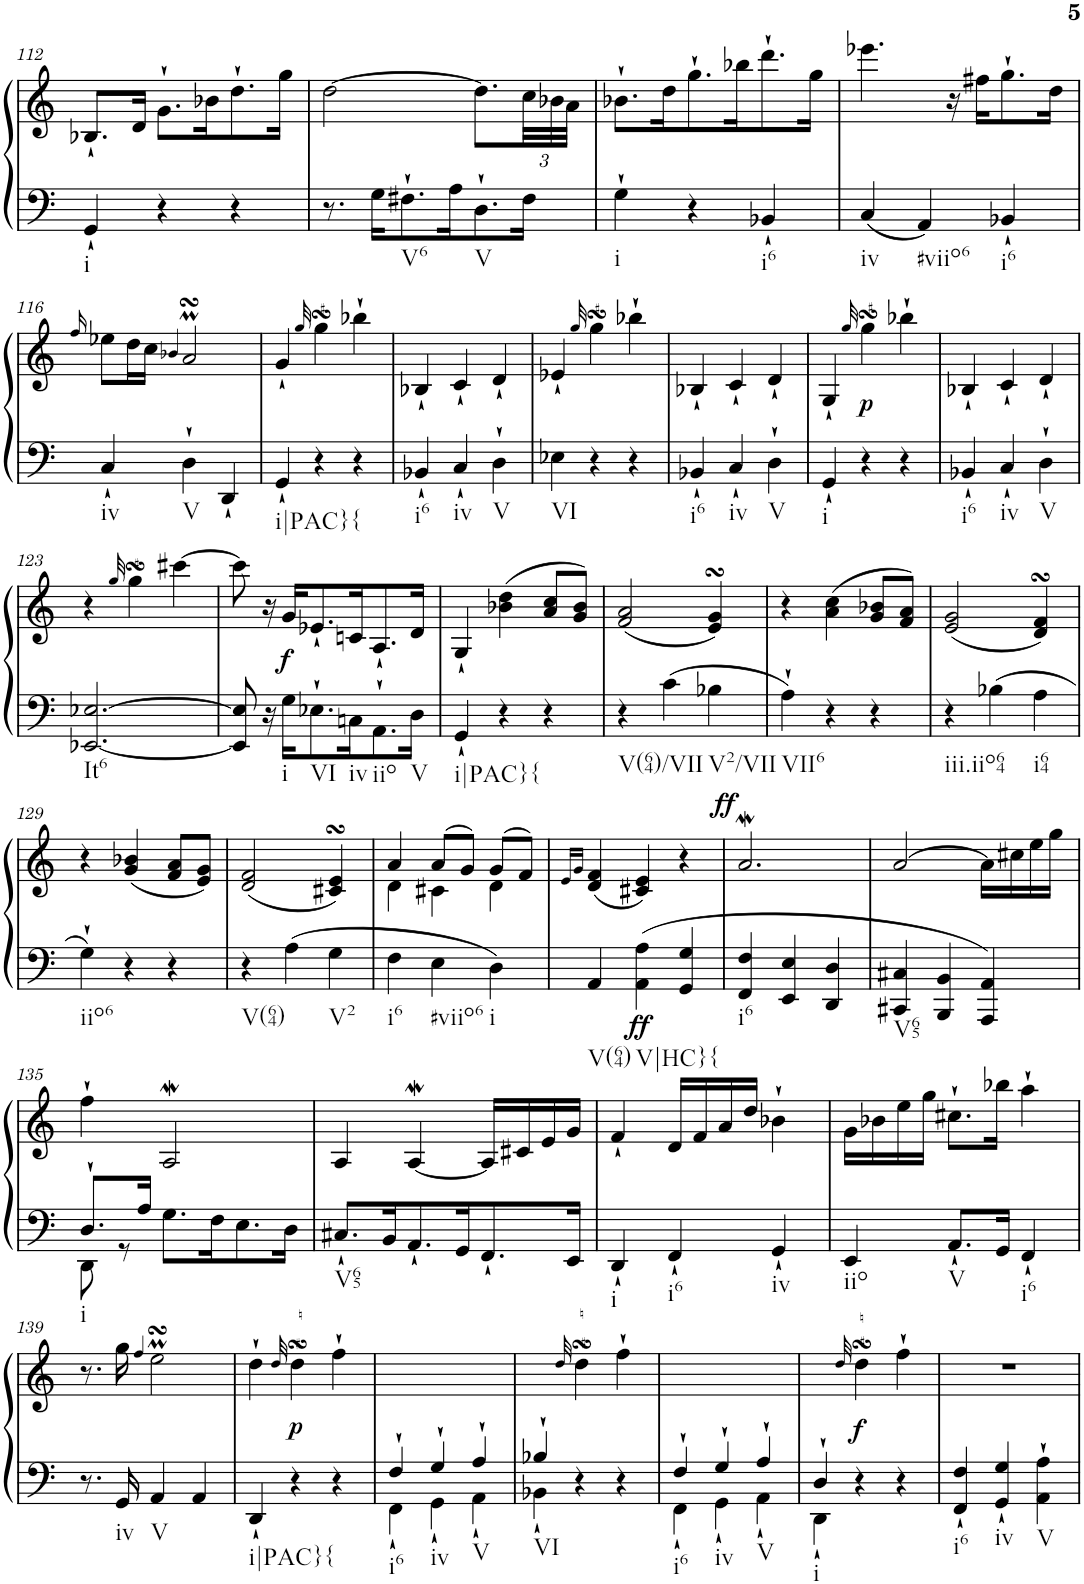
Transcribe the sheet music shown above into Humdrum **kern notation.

**kern	**kern	**dynam
*part1	*part1	*part1
*staff2	*staff1	*staff1/2
*I"Harpsichord	*	*
*I'Hch.	*	*
!!LO:PB:g=z
*clefF4	*clefG2	*
*k[]	*k[]	*
*M3/4	*M3/4	*
=112	=112	=112
!LO:TX:b:t=i	!	!
4GG`/	8.B-X`/L	.
.	16d/Jk	.
4r	8.g`\L	.
.	16b-X\K	.
4r	8.dd`\	.
.	16gg\Jk	.
=113	=113	=113
8.r	[2dd\	.
16G\KL	.	.
!LO:TX:b:t=V6	!	!
8.F#X`\	.	.
16A\K	.	.
!LO:TX:b:t=V	!	!
8.D`\	8.dd\L]	.
*	*Xbrackettup	*
16F#\Jk	48cc\LL	.
.	48b-X\	.
.	48a\JJJ	.
=114	=114	=114
!LO:TX:b:t=i	!	!
4G`\	8.b-X`\L	.
.	16dd\K	.
4r	8.gg`\	.
.	16bb-X\K	.
!LO:TX:b:t=i6	!	!
4BB-X`/	8.ddd`\	.
.	16gg\Jk	.
=115	=115	=115
!LO:TX:b:t=iv	!	!
4C/	4.eee-X\	.
!LO:TX:b:t=#viio6	!	!
4AA/	.	.
.	16r	.
.	16ff#X\KL	.
!LO:TX:b:t=i6	!	!
4BB-X`/	8.gg`\	.
.	16dd\Jk	.
!!LO:LB:g=z
=116	=116	=116
.	16qff/	.
!LO:TX:b:t=iv	!	!
4C`/	8ee-X\L	.
.	16dd\L	.
.	16cc\JJ	.
.	4qb-X/	.
!LO:TX:b:t=V	!	!
4D`\	2asSSSM/	.
4DD`/	.	.
=117	=117	=117
!LO:TX:b:t=i|PAC}{	!	!
4GG`/	4g`/	.
.	32qgg/	.
4r	4ggsSSS\	.
4r	4bb-X`\	.
=118	=118	=118
!LO:TX:b:t=i6	!	!
4BB-X`/	4B-X`/	.
!LO:TX:b:t=iv	!	!
4C`/	4c`/	.
!LO:TX:b:t=V	!	!
4D`\	4d`/	.
=119	=119	=119
!LO:TX:b:t=VI	!	!
4E-X\	4e-X`/	.
.	32qgg/	.
4r	4ggsSSS\	.
4r	4bb-X`\	.
=120	=120	=120
!LO:TX:b:t=i6	!	!
4BB-X`/	4B-X`/	.
!LO:TX:b:t=iv	!	!
4C`/	4c`/	.
!LO:TX:b:t=V	!	!
4D`\	4d`/	.
=121	=121	=121
!LO:TX:b:t=i	!	!
4GG`/	4G`/	.
.	32qgg/	.
!	!	!LO:DY:b
4r	4ggsSSS\	p
4r	4bb-X`\	.
=122	=122	=122
!LO:TX:b:t=i6	!	!
4BB-X`/	4B-X`/	.
!LO:TX:b:t=iv	!	!
4C`/	4c`/	.
!LO:TX:b:t=V	!	!
4D`\	4d`/	.
!!LO:LB:g=z
=123	=123	=123
!LO:TX:b:t=It6	!	!
[2.EE-X/ [2.E-X/	4r	.
.	32qgg/	.
.	4ggsSSS\	.
.	[4ccc#X\	.
=124	=124	=124
8EE-/] 8E-/]	8ccc#\]	.
16r	16r	.
!LO:TX:b:t=i	!	!
!	!	!LO:DY:b
16G\KL	16g/KL	f
!LO:TX:b:t=VI	!	!
8.E-X`\	8.e-X`/	.
!LO:TX:b:t=iv	!	!
16Cn\K	16cn/K	.
!LO:TX:b:t=iio	!	!
8.AA`\	8.A`/	.
!LO:TX:b:t=V	!	!
16D\Jk	16d/Jk	.
=125	=125	=125
!LO:TX:b:t=i|PAC}{	!	!
4GG`/	4G`/	.
4r	(>4b-X\ 4dd\	.
4r	8a/ 8cc/L	.
.	8g/ 8b-/J)	.
=126	=126	=126
!LO:TX:b:t=V(64)/VII	!	!
4r	(<2f/ 2a/	.
4c\	.	.
!LO:TX:b:t=V2/VII	!	!
4B-X\	4e/sSSs 4g/sSSs)	.
=127	=127	=127
!LO:TX:b:t=VII6	!	!
4A`\	4r	.
4r	(>4a\ 4cc\	.
4r	8g/ 8b-X/L	.
.	8f/ 8a/J)	.
=128	=128	=128
!LO:TX:b:t=iii.iio64	!	!
4r	(<2e/ 2g/	.
4B-X\	.	.
!LO:TX:b:t=i64	!	!
4A\	4d/sSSS 4f/sSSS)	.
!!LO:LB:g=z
=129	=129	=129
!LO:TX:b:t=iio6	!	!
4G`\	4r	.
4r	(<4g/ 4b-X/	.
4r	8f/ 8a/L	.
.	8e/ 8g/J)	.
=130	=130	=130
!LO:TX:b:t=V(64)	!	!
4r	(<2d/ 2f/	.
4A\	.	.
!LO:TX:b:t=V2	!	!
4G\	4c#X/sSSs 4e/sSSs)	.
=131	=131	=131
*	*^	*
!LO:TX:b:t=i6	!	!	!
4F\	4a/	4d\	.
!LO:TX:b:t=#viio6	!	!	!
4E\	(>8a/L	4c#X\	.
.	8g/J)	.	.
!LO:TX:b:t=i	!	!	!
4D\	(>8g/L	4d\	.
.	8f/J)	.	.
*	*v	*v	*
=132	=132	=132
.	16qe/LL	.
.	16qg/JJ	.
!LO:TX:b:t=V(64)	!	!
4AA/	(<4d/ 4f/	.
!LO:TX:b:t=V|HC}{	!	!
!	!	!LO:DY:b=2
4AA\ 4A\	4c#X/ 4e/)	ff
4GG/ 4G/	4r	.
=133	=133	=133
!LO:TX:b:t=i6	!	!
!	!	!LO:DY:a
4FF/ 4F/	2.aW/	ff
4EE/ 4E/	.	.
4DD/ 4D/	.	.
=134	=134	=134
!LO:TX:b:t=V65	!	!
4CC#X/ 4C#X/	[2a/	.
4BBB/ 4BB/	.	.
4AAA/ 4AA/	16a\LL]	.
.	16cc#X\	.
.	16ee\	.
.	16gg\JJ	.
!!LO:LB:g=z
=135	=135	=135
*^	*	*
!LO:TX:b:t=i	!	!	!
8.D`/L	8DD\	4ff`\	.
.	8r	.	.
16A/Jk	.	.	.
8.G\L	2ryy	2AW/	.
16F\K	.	.	.
8.E\	.	.	.
16D\Jk	.	.	.
*v	*v	*	*
=136	=136	=136
!LO:TX:b:t=V65	!	!
8.C#X`/L	4A/	.
16BB/K	.	.
8.AA`/	[4AW/	.
16GG/K	.	.
8.FF`/	16A/LL]	.
.	16c#X/	.
.	16e/	.
16EE/Jk	16g/JJ	.
=137	=137	=137
!LO:TX:b:t=i	!	!
4DD`/	4f`/	.
!LO:TX:b:t=i6	!	!
4FF`/	16d/LL	.
.	16f/	.
.	16a/	.
.	16dd/JJ	.
!LO:TX:b:t=iv	!	!
4GG`/	4b-X`\	.
=138	=138	=138
!LO:TX:b:t=iio	!	!
4EE/	16g\LL	.
.	16b-X\	.
.	16ee\	.
.	16gg\JJ	.
!LO:TX:b:t=V	!	!
8.AA`/L	8.cc#X`\L	.
16GG/Jk	16bb-X\Jk	.
!LO:TX:b:t=i6	!	!
4FF`/	4aa`\	.
!!LO:LB:g=z
=139	=139	=139
8.r	8.r	.
!LO:TX:b:t=iv	!	!
16GG/	16gg\	.
.	4qff/	.
!LO:TX:b:t=V	!	!
4AA/	2eemsSsS\	.
4AA/	.	.
=140	=140	=140
!LO:TX:b:t=i|PAC}{	!	!
4DD`/	4dd`\	.
.	32qdd/	.
!	!	!LO:DY:b
4r	4ddsSSS\	p
4r	4ff`\	.
=141	=141	=141
*^	*	*
!LO:TX:b:t=i6	!	!	!
4F`>/	4FF`<\	2.ryy	.
!LO:TX:b:t=iv	!	!	!
4G`>/	4GG`<\	.	.
!LO:TX:b:t=V	!	!	!
4A`>/	4AA`<\	.	.
=142	=142	=142	=142
!LO:TX:b:t=VI	!	!	!
4B-X`>/	4BB-X`<\	4ryy	.
.	.	32qdd/	.
2ryy	4r	4ddsSSS\	.
.	4r	4ff`\	.
=143	=143	=143	=143
!LO:TX:b:t=i6	!	!	!
4F`>/	4FF`<\	2.ryy	.
!LO:TX:b:t=iv	!	!	!
4G`>/	4GG`<\	.	.
!LO:TX:b:t=V	!	!	!
4A`>/	4AA`<\	.	.
=144	=144	=144	=144
!LO:TX:b:t=i	!	!	!
4D`>/	4DD`<\	4ryy	.
.	.	32qdd/	.
!	!	!	!LO:DY:b
2ryy	4r	4ddsSSS\	f
.	4r	4ff`\	.
=145	=145	=145	=145
!LO:TX:b:t=i6	!	!	!
*v	*v	*	*
4FF/` 4F/`	2.r	.
!LO:TX:b:t=iv	!	!
4GG/` 4G/`	.	.
!LO:TX:b:t=V	!	!
4AA\` 4A\`	.	.
=	=	=
*-	*-	*-
